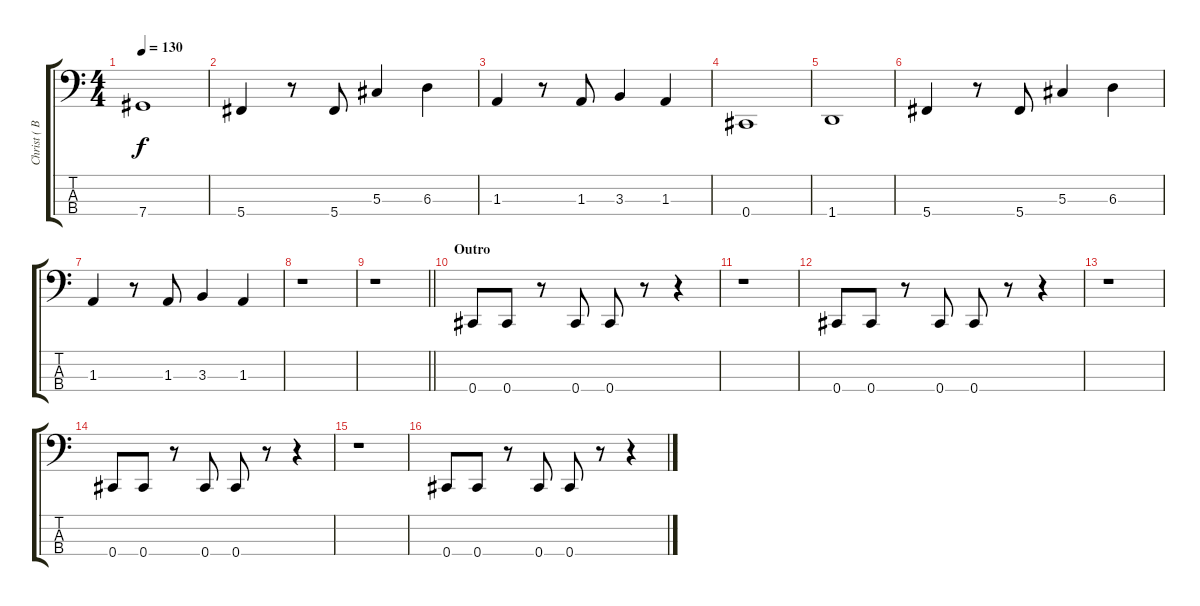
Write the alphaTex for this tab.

\track ("Christ ( Bass )" "Christ ( B") {instrument slapbass1}
\staff {score tabs}
\tuning (Gb2 Db2 Ab1 Db1) {hide}
\ts (4 4)
\tempo 130
\clef f4
\ks c
7.4.1{dy f} |
5.4.4 r.8 5.4.8 5.3.4 6.3.4 |
1.3.4 r.8 1.3.8 3.3.4 1.3.4 |
0.4.1 |
1.4.1 |
5.4.4 r.8 5.4.8 5.3.4 6.3.4 |
1.3.4 r.8 1.3.8 3.3.4 1.3.4 |
r.1 |
\barLineRight lightlight
r.1 |
\section ("" "Outro")
0.4.8 0.4.8 r.8 0.4.8 0.4.8 r.8 r.4 |
r.1 |
0.4.8 0.4.8 r.8 0.4.8 0.4.8 r.8 r.4 |
r.1 |
0.4.8 0.4.8 r.8 0.4.8 0.4.8 r.8 r.4 |
r.1 |
0.4.8 0.4.8 r.8 0.4.8 0.4.8 r.8 r.4
